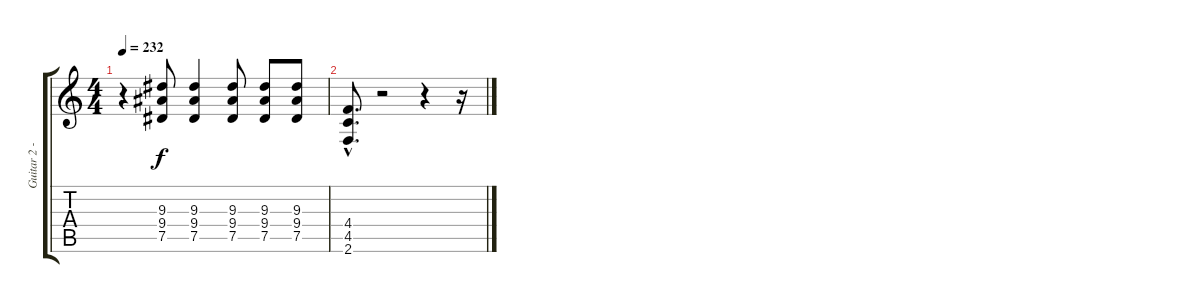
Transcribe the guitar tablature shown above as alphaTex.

\track ("Guitar 2 - Erik" "Guitar 2 -") {instrument distortionguitar}
\staff {score tabs}
\tuning (Eb4 Bb3 Gb3 Db3 Ab2 Eb2) {hide}
\ts (4 4)
\tempo 232
\clef g2
\ks c
r.4{dy f} (9.3 9.4 7.5).8 (9.3 9.4 7.5).4 (9.3 9.4 7.5).8 (9.3 9.4 7.5).8 (9.3 9.4 7.5).8 |
(4.4{hac} 4.5{hac} 2.6{hac}).8{d} r.2 r.4 r.16
